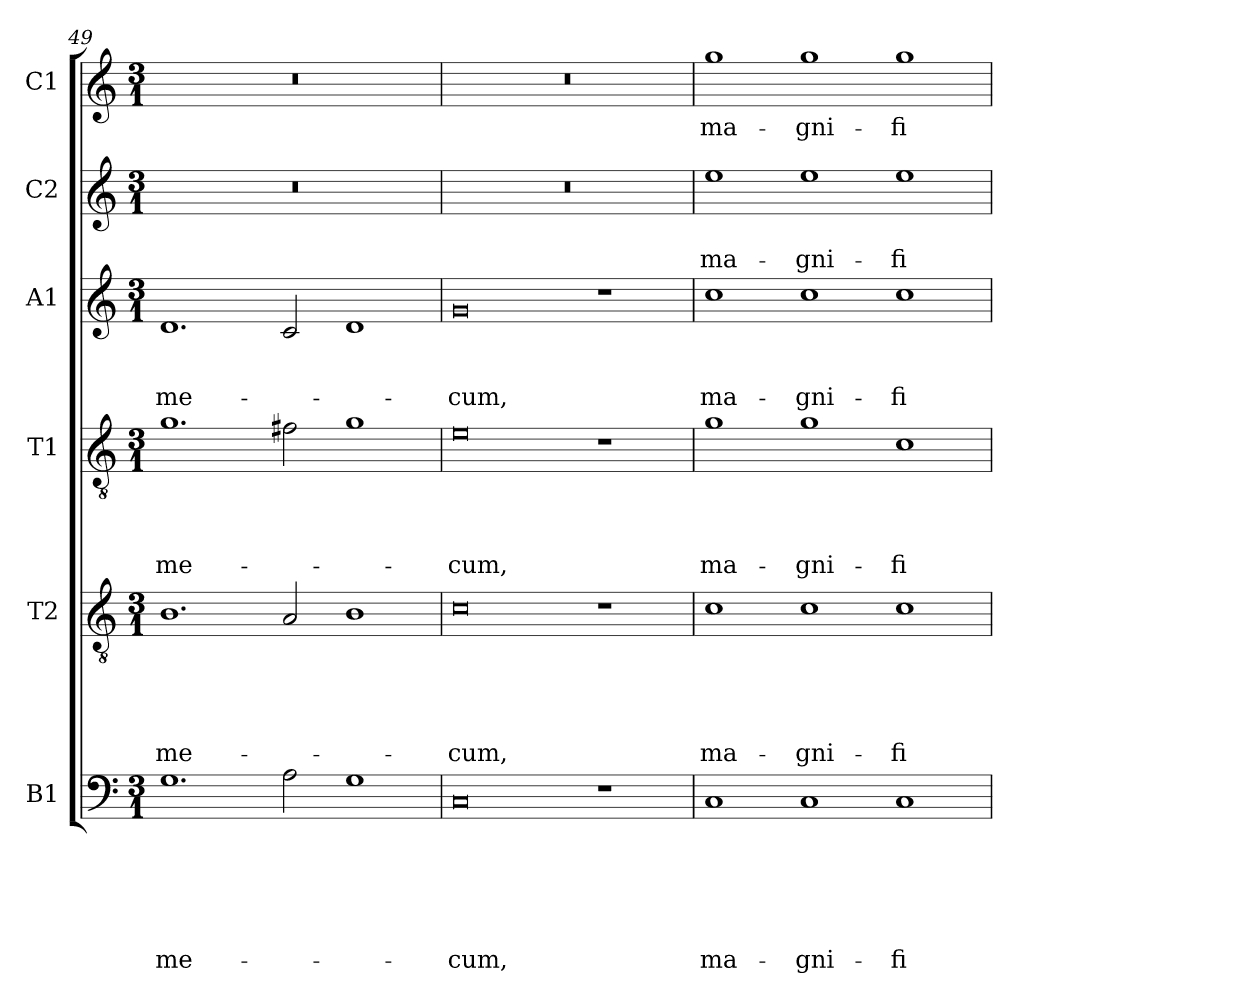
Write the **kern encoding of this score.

**kern	**text	**text	**text	**text	**text	**text	**kern	**text	**text	**text	**text	**text	**kern	**text	**text	**text	**text	**kern	**text	**text	**text	**kern	**text	**text	**kern	**text
*part6	*part6	*part6	*part6	*part6	*part6	*part6	*part5	*part5	*part5	*part5	*part5	*part5	*part4	*part4	*part4	*part4	*part4	*part3	*part3	*part3	*part3	*part2	*part2	*part2	*part1	*part1
*staff6	*staff6	*staff6	*staff6	*staff6	*staff6	*staff6	*staff5	*staff5	*staff5	*staff5	*staff5	*staff5	*staff4	*staff4	*staff4	*staff4	*staff4	*staff3	*staff3	*staff3	*staff3	*staff2	*staff2	*staff2	*staff1	*staff1
*I"B1	*	*	*	*	*	*	*I"T2	*	*	*	*	*	*I"T1	*	*	*	*	*I"A1	*	*	*	*I"C2	*	*	*I"C1	*
!!LO:LB:g=z
*clefF4	*	*	*	*	*	*	*clefGv2	*	*	*	*	*	*clefGv2	*	*	*	*	*clefG2	*	*	*	*clefG2	*	*	*clefG2	*
*k[]	*	*	*	*	*	*	*k[]	*	*	*	*	*	*k[]	*	*	*	*	*k[]	*	*	*	*k[]	*	*	*k[]	*
*C:	*	*	*	*	*	*	*C:	*	*	*	*	*	*C:	*	*	*	*	*C:	*	*	*	*C:	*	*	*C:	*
*M3/1	*	*	*	*	*	*	*M3/1	*	*	*	*	*	*M3/1	*	*	*	*	*M3/1	*	*	*	*M3/1	*	*	*M3/1	*
=49	=49	=49	=49	=49	=49	=49	=49	=49	=49	=49	=49	=49	=49	=49	=49	=49	=49	=49	=49	=49	=49	=49	=49	=49	=49	=49
!	!	!	!	!	!	!LO:LY:b	!	!	!	!	!	!LO:LY:b	!	!	!	!	!LO:LY:b	!	!	!	!LO:LY:b	!	!	!	!	!
1.G	.	.	.	.	.	me-	1.B	.	.	.	.	me-	1.g	.	.	.	me-	1.d	.	.	me-	0.r	.	.	0.r	.
2A\	.	.	.	.	.	.	2A/	.	.	.	.	.	2f#X\	.	.	.	.	2c/	.	.	.	.	.	.	.	.
1G	.	.	.	.	.	.	1B	.	.	.	.	.	1g	.	.	.	.	1d	.	.	.	.	.	.	.	.
=50	=50	=50	=50	=50	=50	=50	=50	=50	=50	=50	=50	=50	=50	=50	=50	=50	=50	=50	=50	=50	=50	=50	=50	=50	=50	=50
!	!	!	!	!	!	!LO:LY:b	!	!	!	!	!	!LO:LY:b	!	!	!	!	!LO:LY:b	!	!	!	!LO:LY:b	!	!	!	!	!
0C	.	.	.	.	.	-cum,	0c	.	.	.	.	-cum,	0e	.	.	.	-cum,	0g	.	.	-cum,	0.r	.	.	0.r	.
1r	.	.	.	.	.	.	1r	.	.	.	.	.	1r	.	.	.	.	1r	.	.	.	.	.	.	.	.
=51	=51	=51	=51	=51	=51	=51	=51	=51	=51	=51	=51	=51	=51	=51	=51	=51	=51	=51	=51	=51	=51	=51	=51	=51	=51	=51
!	!	!	!	!	!	!LO:LY:b	!	!	!	!	!	!LO:LY:b	!	!	!	!	!LO:LY:b	!	!	!	!LO:LY:b	!	!	!LO:LY:b	!	!LO:LY:b
1C	.	.	.	.	.	ma-	1c	.	.	.	.	ma-	1g	.	.	.	ma-	1cc	.	.	ma-	1ee	.	ma-	1gg	ma-
!	!	!	!	!	!	!LO:LY:b	!	!	!	!	!	!LO:LY:b	!	!	!	!	!LO:LY:b	!	!	!	!LO:LY:b	!	!	!LO:LY:b	!	!LO:LY:b
1C	.	.	.	.	.	-gni-	1c	.	.	.	.	-gni-	1g	.	.	.	-gni-	1cc	.	.	-gni-	1ee	.	-gni-	1gg	-gni-
!	!	!	!	!	!	!LO:LY:b	!	!	!	!	!	!LO:LY:b	!	!	!	!	!LO:LY:b	!	!	!	!LO:LY:b	!	!	!LO:LY:b	!	!LO:LY:b
1C	.	.	.	.	.	-fi-	1c	.	.	.	.	-fi-	1c	.	.	.	-fi-	1cc	.	.	-fi-	1ee	.	-fi-	1gg	-fi-
=	=	=	=	=	=	=	=	=	=	=	=	=	=	=	=	=	=	=	=	=	=	=	=	=	=	=
*-	*-	*-	*-	*-	*-	*-	*-	*-	*-	*-	*-	*-	*-	*-	*-	*-	*-	*-	*-	*-	*-	*-	*-	*-	*-	*-
